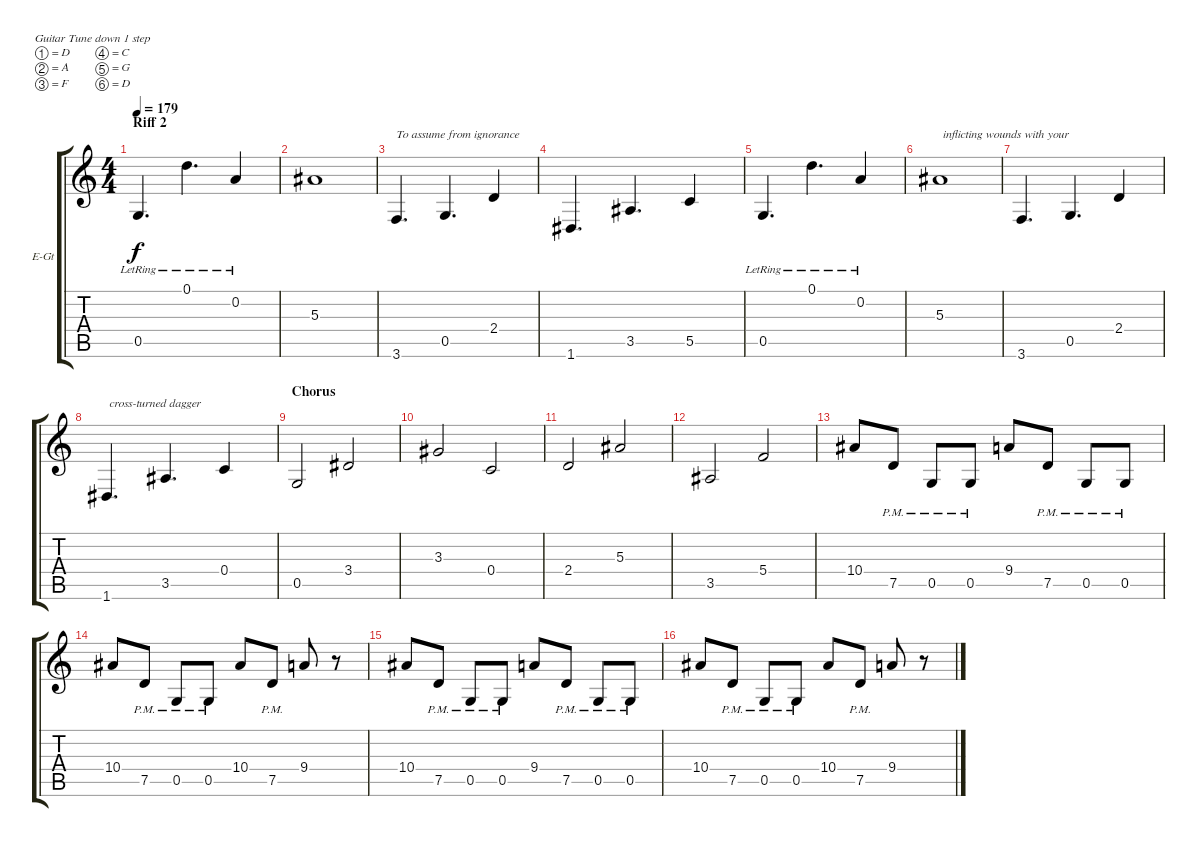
\bracketExtendMode groupsimilarinstruments
\firstSystemTrackNameOrientation horizontal
\otherSystemsTrackNameOrientation horizontal
\track ("Rythm Guitar" "E-Gt") {multiBarRest instrument distortionguitar}
\staff {score tabs}
\tuning (D4 A3 F3 C3 G2 D2)
\ts (4 4)
\section ("" "Riff 2")
\tempo 179
\clef g2
\ks c
0.5{lr}.4{d dy f} 0.1{lr}.4{d} 0.2{lr}.4 |
5.3.1 |
3.6.4{d txt "To assume from ignorance"} 0.5.4{d} 2.4.4 |
1.6.4{d} 3.5.4{d} 5.5.4 |
0.5{lr}.4{d} 0.1{lr}.4{d} 0.2{lr}.4 |
5.3.1{txt " inflicting wounds with your"} |
3.6.4{d} 0.5.4{d} 2.4.4 |
1.6.4{d txt " cross-turned dagger"} 3.5.4{d} 0.4.4 |
\section ("" "Chorus")
0.5.2 3.4.2 |
3.3.2 0.4.2 |
2.4.2 5.3.2 |
3.5.2 5.4.2 |
10.4.8 7.5{pm}.8 0.5{pm}.8 0.5{pm}.8 9.4.8 7.5{pm}.8 0.5{pm}.8 0.5{pm}.8 |
10.4.8 7.5{pm}.8 0.5{pm}.8 0.5{pm}.8 10.4.8 7.5{pm}.8 9.4.8 r.8 |
10.4.8 7.5{pm}.8 0.5{pm}.8 0.5{pm}.8 9.4.8 7.5{pm}.8 0.5{pm}.8 0.5{pm}.8 |
10.4.8 7.5{pm}.8 0.5{pm}.8 0.5{pm}.8 10.4.8 7.5{pm}.8 9.4.8 r.8
